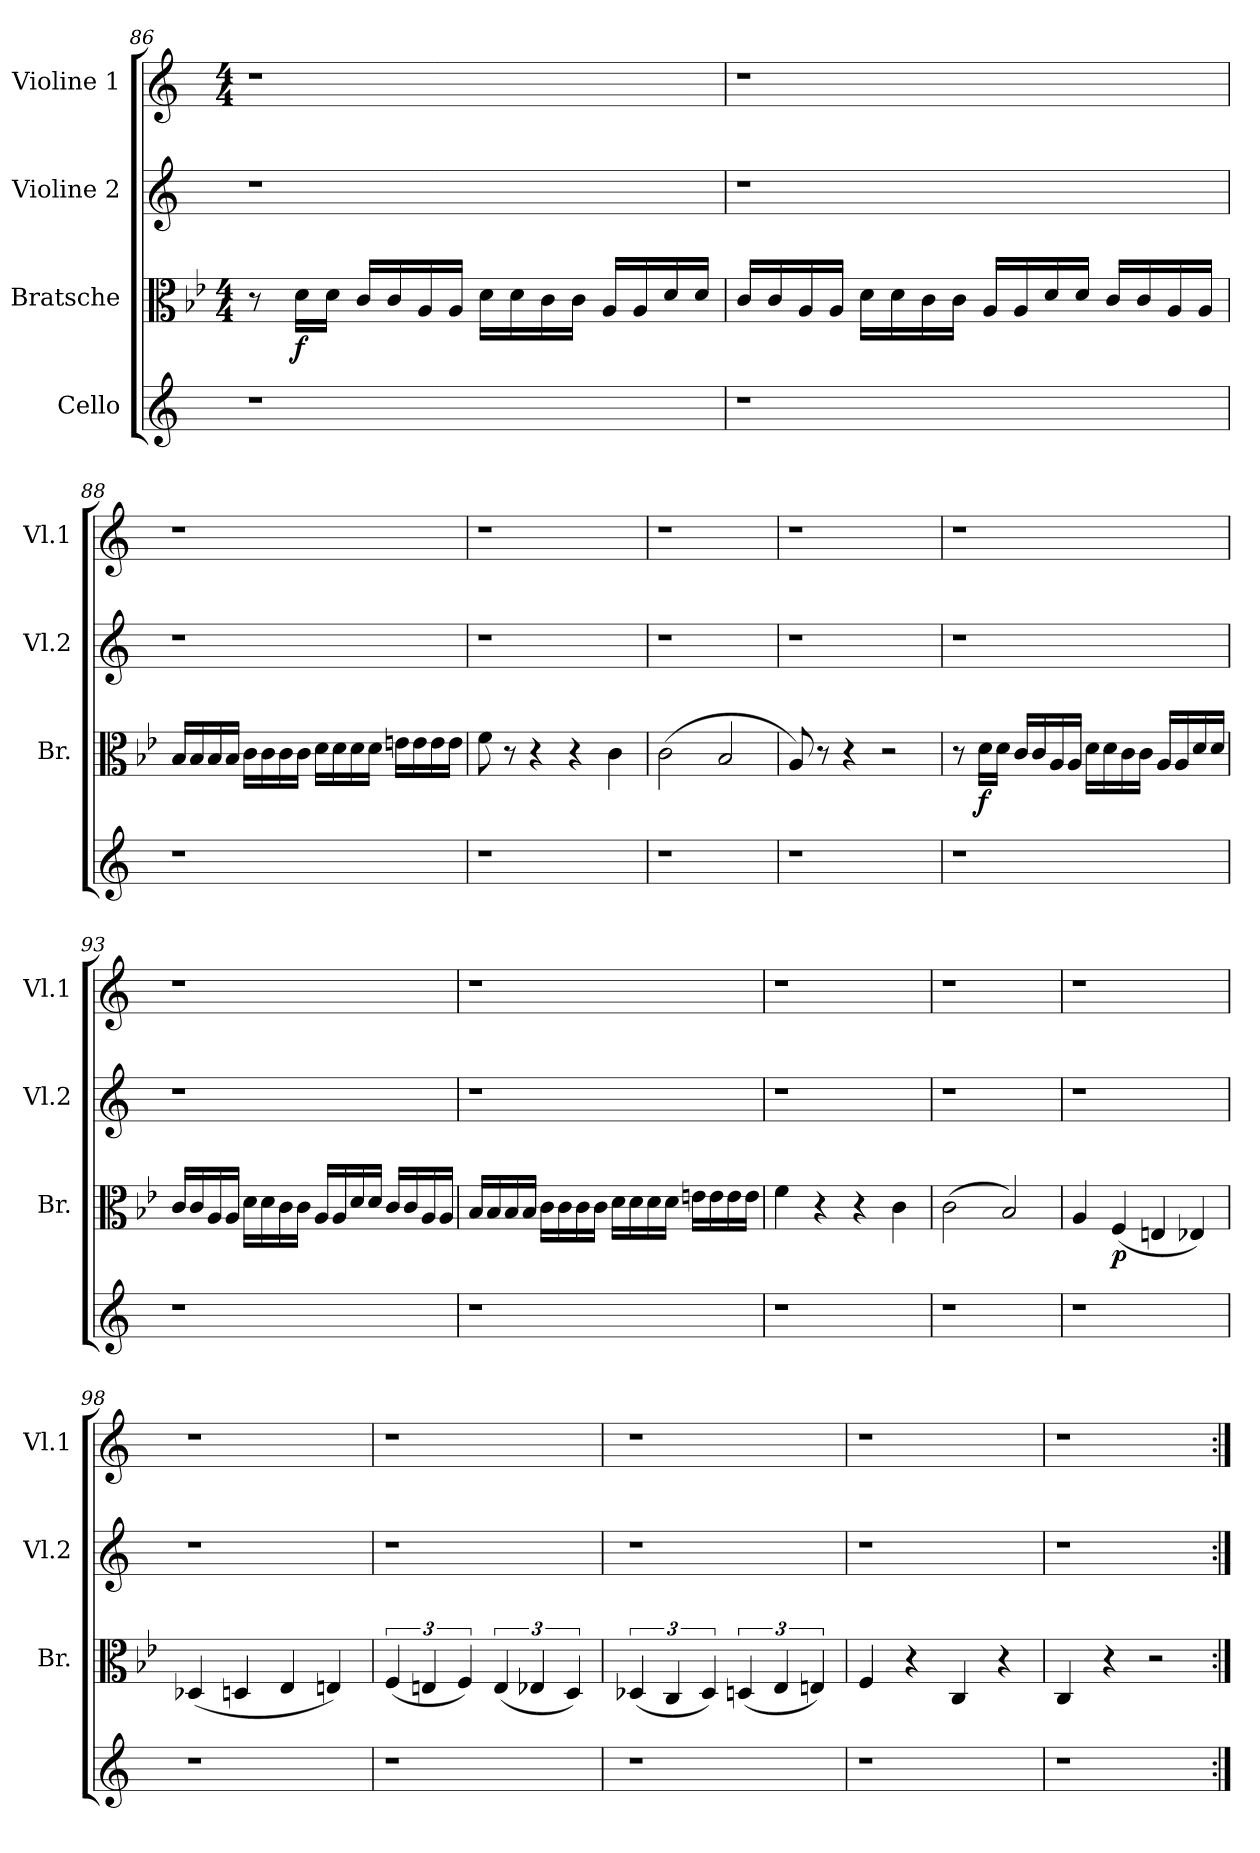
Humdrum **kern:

**kern	**kern	**dynam	**kern	**kern
*part4	*part3	*part3	*part2	*part1
*staff4	*staff3	*staff3	*staff2	*staff1
*I"Cello	*I"Bratsche	*	*I"Violine 2	*I"Violine 1
*	*I'Br.	*	*I'Vl.2	*I'Vl.1
!!LO:LB:g=z
*clefG2	*clefC3	*	*clefG2	*clefG2
*k[]	*k[b-e-]	*	*k[]	*k[]
*	*M4/4	*	*	*M4/4
=86	=86	=86	=86	=86
1r	8r	.	1r	1r
!	!	!LO:DY:b	!	!
.	16d\LL	f	.	.
.	16d\JJ	.	.	.
.	16c/LL	.	.	.
.	16c/	.	.	.
.	16A/	.	.	.
.	16A/JJ	.	.	.
.	16d\LL	.	.	.
.	16d\	.	.	.
.	16c\	.	.	.
.	16c\JJ	.	.	.
.	16A/LL	.	.	.
.	16A/	.	.	.
.	16d/	.	.	.
.	16d/JJ	.	.	.
!!LO:LB:g=z
=87	=87	=87	=87	=87
1r	16c/LL	.	1r	1r
.	16c/	.	.	.
.	16A/	.	.	.
.	16A/JJ	.	.	.
.	16d\LL	.	.	.
.	16d\	.	.	.
.	16c\	.	.	.
.	16c\JJ	.	.	.
.	16A/LL	.	.	.
.	16A/	.	.	.
.	16d/	.	.	.
.	16d/JJ	.	.	.
.	16c/LL	.	.	.
.	16c/	.	.	.
.	16A/	.	.	.
.	16A/JJ	.	.	.
!!LO:LB:g=z
=88	=88	=88	=88	=88
1r	16B-/LL	.	1r	1r
.	16B-/	.	.	.
.	16B-/	.	.	.
.	16B-/JJ	.	.	.
.	16c\LL	.	.	.
.	16c\	.	.	.
.	16c\	.	.	.
.	16c\JJ	.	.	.
.	16d\LL	.	.	.
.	16d\	.	.	.
.	16d\	.	.	.
.	16d\JJ	.	.	.
.	16en\LL	.	.	.
.	16e\	.	.	.
.	16e\	.	.	.
.	16e\JJ	.	.	.
!!LO:PB:g=z
=89	=89	=89	=89	=89
1r	8f\	.	1r	1r
.	8r	.	.	.
.	4r	.	.	.
.	4r	.	.	.
.	4c\	.	.	.
=90	=90	=90	=90	=90
1r	(2c\	.	1r	1r
.	2B-/	.	.	.
=91	=91	=91	=91	=91
1r	8A/)	.	1r	1r
.	8r	.	.	.
.	4r	.	.	.
.	2r	.	.	.
=92	=92	=92	=92	=92
1r	8r	.	1r	1r
!	!	!LO:DY:b	!	!
.	16d\LL	f	.	.
.	16d\JJ	.	.	.
.	16c/LL	.	.	.
.	16c/	.	.	.
.	16A/	.	.	.
.	16A/JJ	.	.	.
.	16d\LL	.	.	.
.	16d\	.	.	.
.	16c\	.	.	.
.	16c\JJ	.	.	.
.	16A/LL	.	.	.
.	16A/	.	.	.
.	16d/	.	.	.
.	16d/JJ	.	.	.
!!LO:LB:g=z
=93	=93	=93	=93	=93
1r	16c/LL	.	1r	1r
.	16c/	.	.	.
.	16A/	.	.	.
.	16A/JJ	.	.	.
.	16d\LL	.	.	.
.	16d\	.	.	.
.	16c\	.	.	.
.	16c\JJ	.	.	.
.	16A/LL	.	.	.
.	16A/	.	.	.
.	16d/	.	.	.
.	16d/JJ	.	.	.
.	16c/LL	.	.	.
.	16c/	.	.	.
.	16A/	.	.	.
.	16A/JJ	.	.	.
!!LO:LB:g=z
=94	=94	=94	=94	=94
1r	16B-/LL	.	1r	1r
.	16B-/	.	.	.
.	16B-/	.	.	.
.	16B-/JJ	.	.	.
.	16c\LL	.	.	.
.	16c\	.	.	.
.	16c\	.	.	.
.	16c\JJ	.	.	.
.	16d\LL	.	.	.
.	16d\	.	.	.
.	16d\	.	.	.
.	16d\JJ	.	.	.
.	16en\LL	.	.	.
.	16e\	.	.	.
.	16e\	.	.	.
.	16e\JJ	.	.	.
=95	=95	=95	=95	=95
1r	4f\	.	1r	1r
.	4r	.	.	.
.	4r	.	.	.
.	4c\	.	.	.
=96	=96	=96	=96	=96
1r	(2c\	.	1r	1r
.	2B-/)	.	.	.
!!LO:LB:g=z
=97	=97	=97	=97	=97
1r	4A/	.	1r	1r
!	!	!LO:DY:b	!	!
.	(4F/	p	.	.
.	4En/	.	.	.
.	4E-X/)	.	.	.
=98	=98	=98	=98	=98
1r	(4D-X/	.	1r	1r
.	4Dn/	.	.	.
.	4E-/	.	.	.
.	4En/)	.	.	.
=99	=99	=99	=99	=99
1r	(6F/	.	1r	1r
.	6En/	.	.	.
.	6F/)	.	.	.
.	(6E/	.	.	.
.	6E-X/	.	.	.
.	6D/)	.	.	.
=100	=100	=100	=100	=100
1r	(6D-X/	.	1r	1r
.	6C/	.	.	.
.	6D-/)	.	.	.
.	(6Dn/	.	.	.
.	6E-/	.	.	.
.	6En/)	.	.	.
=101	=101	=101	=101	=101
1r	4F/	.	1r	1r
.	4r	.	.	.
.	4C/	.	.	.
.	4r	.	.	.
!!LO:PB:g=z
=102	=102	=102	=102	=102
1r	4C/	.	1r	1r
.	4r	.	.	.
.	2r	.	.	.
=:|!	=:|!	=:|!	=:|!	=:|!
*-	*-	*-	*-	*-
